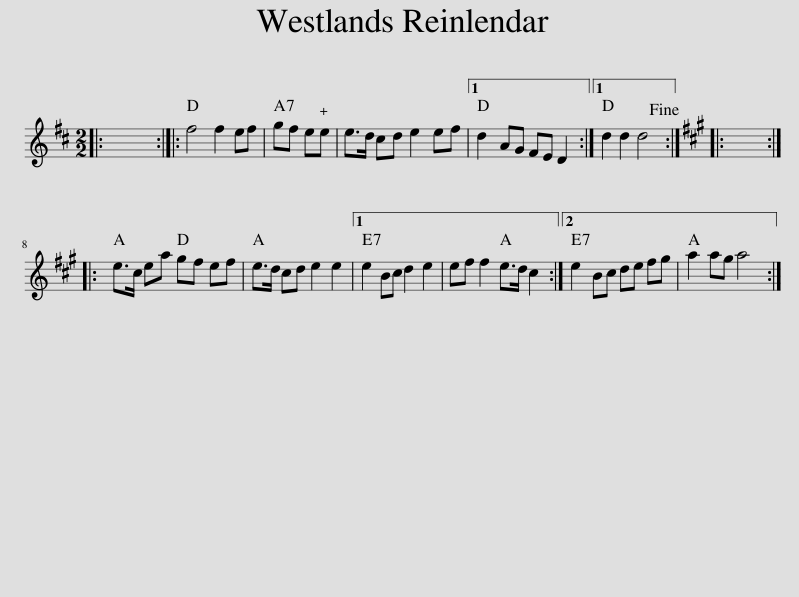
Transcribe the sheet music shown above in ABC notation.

X:1
L:1/8
M:2/2
I:linebreak $
K:D
V:1 treble
V:1
|: x8 :: f4 f2 ef | gf ee | e>d cd e2 ef |1 d2 AG FE D2 :|1 %5
 d2 d2 d4!fine! ::[K:A] x8 ::$ e>c ea gf ef | e>d cd e2 e2 |1 e2 Bc d2 e2 | %10
 ef f2 e>d c2 :|2 e2 Bc de fg | a2 ag a4 :| %13
